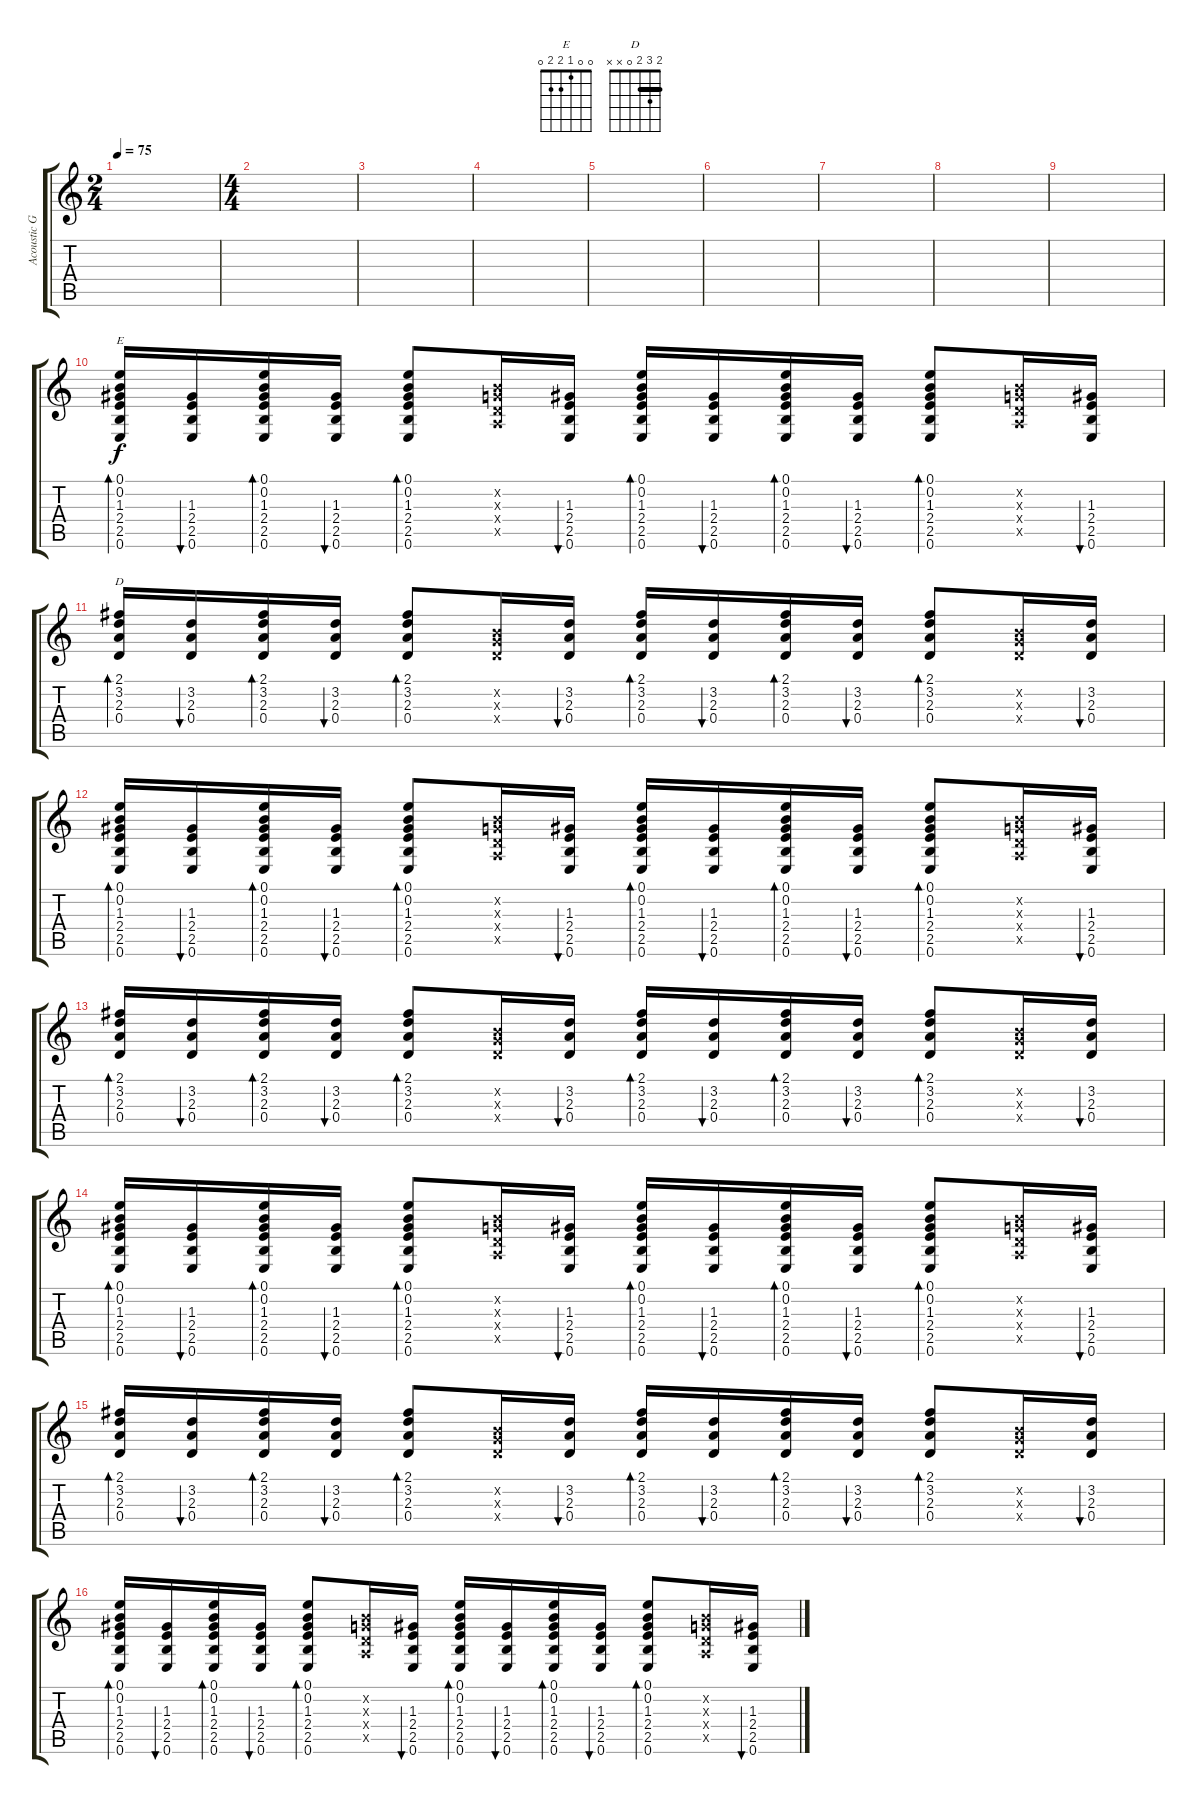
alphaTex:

\track ("Acoustic Guitar" "Acoustic G") {instrument acousticguitarsteel}
\staff {score tabs}
\tuning (E4 B3 G3 D3 A2 E2) {hide}
\chord ("E" 0 0 1 2 2 0)
\chord ("D" 2 3 2 0 x x) {barre 2}
\ts (2 4)
\tempo 75
\clef g2
\ks c
|
\ts (4 4)
|
|
|
|
|
|
|
|
(0.1 0.2 1.3 2.4 2.5 0.6).16{bd 30 ch "E"} (1.3 2.4 2.5 0.6).16{bu 30} (0.1 0.2 1.3 2.4 2.5 0.6).16{bd 30} (1.3 2.4 2.5 0.6).16{bu 30} (0.1 0.2 1.3 2.4 2.5 0.6).8{bd 30} (0.2{x} 0.3{x} 0.4{x} 0.5{x}).16 (1.3 2.4 2.5 0.6).16{bu 30} (0.1 0.2 1.3 2.4 2.5 0.6).16{bd 30} (1.3 2.4 2.5 0.6).16{bu 30} (0.1 0.2 1.3 2.4 2.5 0.6).16{bd 30} (1.3 2.4 2.5 0.6).16{bu 30} (0.1 0.2 1.3 2.4 2.5 0.6).8{bd 30} (0.2{x} 0.3{x} 0.4{x} 0.5{x}).16 (1.3 2.4 2.5 0.6).16{bu 30} |
(2.1 3.2 2.3 0.4).16{bd 30 ch "D"} (3.2 2.3 0.4).16{bu 30} (2.1 3.2 2.3 0.4).16{bd 30} (3.2 2.3 0.4).16{bu 30} (2.1 3.2 2.3 0.4).8{bd 30} (0.2{x} 0.3{x} 0.4{x}).16 (3.2 2.3 0.4).16{bu 30} (2.1 3.2 2.3 0.4).16{bd 30} (3.2 2.3 0.4).16{bu 30} (2.1 3.2 2.3 0.4).16{bd 30} (3.2 2.3 0.4).16{bu 30} (2.1 3.2 2.3 0.4).8{bd 30} (0.2{x} 0.3{x} 0.4{x}).16 (3.2 2.3 0.4).16{bu 30} |
(0.1 0.2 1.3 2.4 2.5 0.6).16{bd 30} (1.3 2.4 2.5 0.6).16{bu 30} (0.1 0.2 1.3 2.4 2.5 0.6).16{bd 30} (1.3 2.4 2.5 0.6).16{bu 30} (0.1 0.2 1.3 2.4 2.5 0.6).8{bd 30} (0.2{x} 0.3{x} 0.4{x} 0.5{x}).16 (1.3 2.4 2.5 0.6).16{bu 30} (0.1 0.2 1.3 2.4 2.5 0.6).16{bd 30} (1.3 2.4 2.5 0.6).16{bu 30} (0.1 0.2 1.3 2.4 2.5 0.6).16{bd 30} (1.3 2.4 2.5 0.6).16{bu 30} (0.1 0.2 1.3 2.4 2.5 0.6).8{bd 30} (0.2{x} 0.3{x} 0.4{x} 0.5{x}).16 (1.3 2.4 2.5 0.6).16{bu 30} |
(2.1 3.2 2.3 0.4).16{bd 30} (3.2 2.3 0.4).16{bu 30} (2.1 3.2 2.3 0.4).16{bd 30} (3.2 2.3 0.4).16{bu 30} (2.1 3.2 2.3 0.4).8{bd 30} (0.2{x} 0.3{x} 0.4{x}).16 (3.2 2.3 0.4).16{bu 30} (2.1 3.2 2.3 0.4).16{bd 30} (3.2 2.3 0.4).16{bu 30} (2.1 3.2 2.3 0.4).16{bd 30} (3.2 2.3 0.4).16{bu 30} (2.1 3.2 2.3 0.4).8{bd 30} (0.2{x} 0.3{x} 0.4{x}).16 (3.2 2.3 0.4).16{bu 30} |
(0.1 0.2 1.3 2.4 2.5 0.6).16{bd 30} (1.3 2.4 2.5 0.6).16{bu 30} (0.1 0.2 1.3 2.4 2.5 0.6).16{bd 30} (1.3 2.4 2.5 0.6).16{bu 30} (0.1 0.2 1.3 2.4 2.5 0.6).8{bd 30} (0.2{x} 0.3{x} 0.4{x} 0.5{x}).16 (1.3 2.4 2.5 0.6).16{bu 30} (0.1 0.2 1.3 2.4 2.5 0.6).16{bd 30} (1.3 2.4 2.5 0.6).16{bu 30} (0.1 0.2 1.3 2.4 2.5 0.6).16{bd 30} (1.3 2.4 2.5 0.6).16{bu 30} (0.1 0.2 1.3 2.4 2.5 0.6).8{bd 30} (0.2{x} 0.3{x} 0.4{x} 0.5{x}).16 (1.3 2.4 2.5 0.6).16{bu 30} |
(2.1 3.2 2.3 0.4).16{bd 30} (3.2 2.3 0.4).16{bu 30} (2.1 3.2 2.3 0.4).16{bd 30} (3.2 2.3 0.4).16{bu 30} (2.1 3.2 2.3 0.4).8{bd 30} (0.2{x} 0.3{x} 0.4{x}).16 (3.2 2.3 0.4).16{bu 30} (2.1 3.2 2.3 0.4).16{bd 30} (3.2 2.3 0.4).16{bu 30} (2.1 3.2 2.3 0.4).16{bd 30} (3.2 2.3 0.4).16{bu 30} (2.1 3.2 2.3 0.4).8{bd 30} (0.2{x} 0.3{x} 0.4{x}).16 (3.2 2.3 0.4).16{bu 30} |
(0.1 0.2 1.3 2.4 2.5 0.6).16{bd 30} (1.3 2.4 2.5 0.6).16{bu 30} (0.1 0.2 1.3 2.4 2.5 0.6).16{bd 30} (1.3 2.4 2.5 0.6).16{bu 30} (0.1 0.2 1.3 2.4 2.5 0.6).8{bd 30} (0.2{x} 0.3{x} 0.4{x} 0.5{x}).16 (1.3 2.4 2.5 0.6).16{bu 30} (0.1 0.2 1.3 2.4 2.5 0.6).16{bd 30} (1.3 2.4 2.5 0.6).16{bu 30} (0.1 0.2 1.3 2.4 2.5 0.6).16{bd 30} (1.3 2.4 2.5 0.6).16{bu 30} (0.1 0.2 1.3 2.4 2.5 0.6).8{bd 30} (0.2{x} 0.3{x} 0.4{x} 0.5{x}).16 (1.3 2.4 2.5 0.6).16{bu 30}
